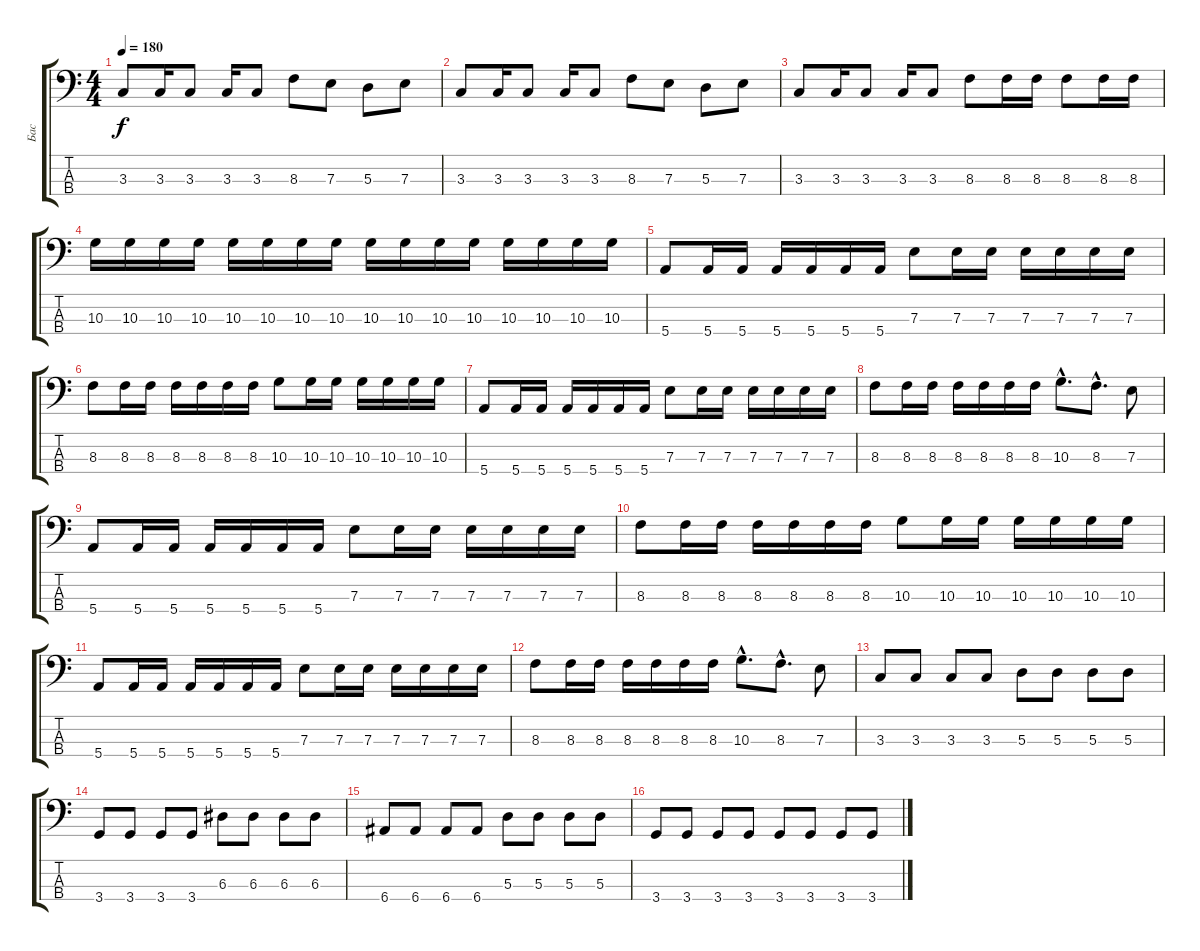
\track ("Бас" "Бас") {instrument acousticguitarnylon}
\staff {score tabs}
\tuning (G2 D2 A1 E1) {hide}
\ts (4 4)
\tempo 180
\clef f4
\ks c
3.3.8{dy f} 3.3.16 3.3.8 3.3.16 3.3.8 8.3.8 7.3.8 5.3.8 7.3.8 |
3.3.8 3.3.16 3.3.8 3.3.16 3.3.8 8.3.8 7.3.8 5.3.8 7.3.8 |
3.3.8 3.3.16 3.3.8 3.3.16 3.3.8 8.3.8 8.3.16 8.3.16 8.3.8 8.3.16 8.3.16 |
10.3.16 10.3.16 10.3.16 10.3.16 10.3.16 10.3.16 10.3.16 10.3.16 10.3.16 10.3.16 10.3.16 10.3.16 10.3.16 10.3.16 10.3.16 10.3.16 |
5.4.8 5.4.16 5.4.16 5.4.16 5.4.16 5.4.16 5.4.16 7.3.8 7.3.16 7.3.16 7.3.16 7.3.16 7.3.16 7.3.16 |
8.3.8 8.3.16 8.3.16 8.3.16 8.3.16 8.3.16 8.3.16 10.3.8 10.3.16 10.3.16 10.3.16 10.3.16 10.3.16 10.3.16 |
5.4.8 5.4.16 5.4.16 5.4.16 5.4.16 5.4.16 5.4.16 7.3.8 7.3.16 7.3.16 7.3.16 7.3.16 7.3.16 7.3.16 |
8.3.8 8.3.16 8.3.16 8.3.16 8.3.16 8.3.16 8.3.16 10.3{hac}.8{d} 8.3{hac}.8{d} 7.3.8 |
5.4.8 5.4.16 5.4.16 5.4.16 5.4.16 5.4.16 5.4.16 7.3.8 7.3.16 7.3.16 7.3.16 7.3.16 7.3.16 7.3.16 |
8.3.8 8.3.16 8.3.16 8.3.16 8.3.16 8.3.16 8.3.16 10.3.8 10.3.16 10.3.16 10.3.16 10.3.16 10.3.16 10.3.16 |
5.4.8 5.4.16 5.4.16 5.4.16 5.4.16 5.4.16 5.4.16 7.3.8 7.3.16 7.3.16 7.3.16 7.3.16 7.3.16 7.3.16 |
8.3.8 8.3.16 8.3.16 8.3.16 8.3.16 8.3.16 8.3.16 10.3{hac}.8{d} 8.3{hac}.8{d} 7.3.8 |
3.3.8 3.3.8 3.3.8 3.3.8 5.3.8 5.3.8 5.3.8 5.3.8 |
3.4.8 3.4.8 3.4.8 3.4.8 6.3.8 6.3.8 6.3.8 6.3.8 |
6.4.8 6.4.8 6.4.8 6.4.8 5.3.8 5.3.8 5.3.8 5.3.8 |
3.4.8 3.4.8 3.4.8 3.4.8 3.4.8 3.4.8 3.4.8 3.4.8
